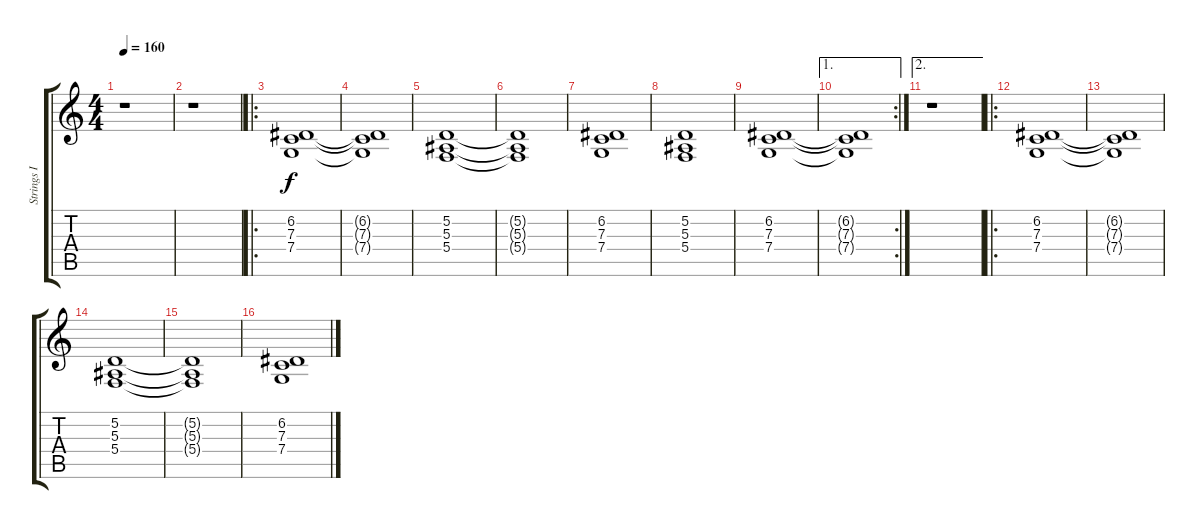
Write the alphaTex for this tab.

\track ("Strings I" "Strings I") {instrument stringensemble1}
\staff {score tabs}
\tuning (D4 A3 F3 C3 G2 D2) {hide}
\ts (4 4)
\tempo 160
\clef g2
\ks c
r.1{dy f} |
r.1 |
\ro
(6.2 7.3 7.4).1{volume 10} |
(6.2{t} 7.3{t} 7.4{t}).1 |
(5.2 5.3 5.4).1 |
(5.2{t} 5.3{t} 5.4{t}).1 |
(6.2 7.3 7.4).1 |
(5.2 5.3 5.4).1 |
(6.2 7.3 7.4).1 |
\ae 1
\rc 2
(6.2{t} 7.3{t} 7.4{t}).1 |
\ae 2
r.1 |
\ro
(6.2 7.3 7.4).1 |
(6.2{t} 7.3{t} 7.4{t}).1 |
(5.2 5.3 5.4).1 |
(5.2{t} 5.3{t} 5.4{t}).1 |
(6.2 7.3 7.4).1
